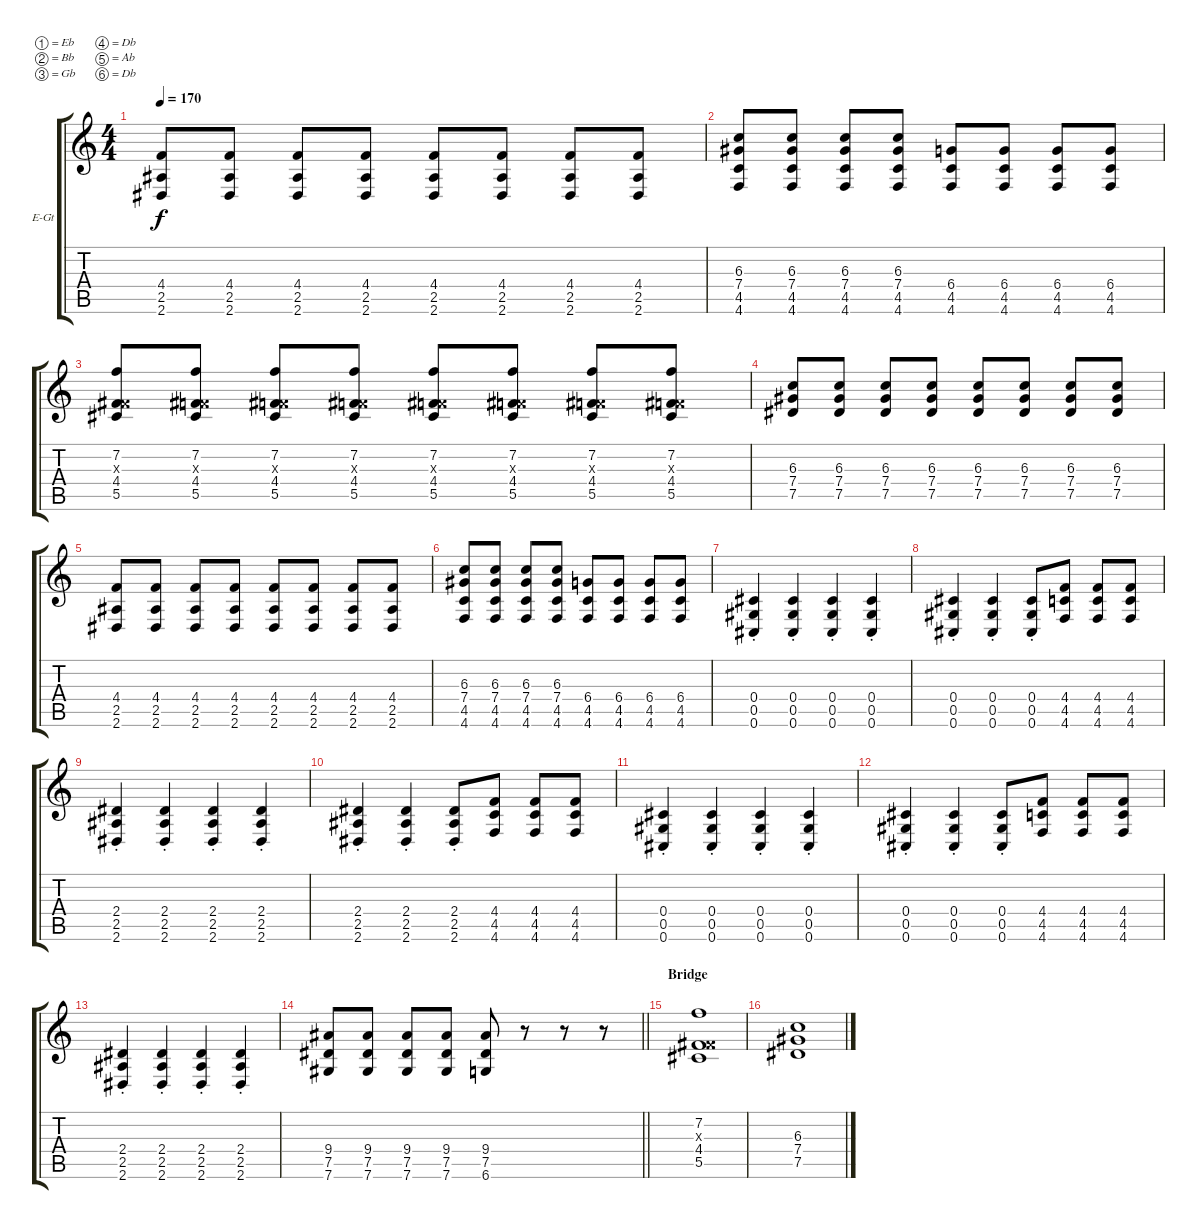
\bracketExtendMode groupsimilarinstruments
\firstSystemTrackNameOrientation horizontal
\otherSystemsTrackNameOrientation horizontal
\track ("Lead" "E-Gt") {mute instrument overdrivenguitar}
\staff {score tabs}
\tuning (Eb4 Bb3 Gb3 Db3 Ab2 Db2)
\ts (4 4)
\tempo 170
\clef g2
\ks c
(4.4 2.5 2.6).8{dy f} (4.4 2.5 2.6).8 (4.4 2.5 2.6).8 (4.4 2.5 2.6).8 (4.4 2.5 2.6).8 (4.4 2.5 2.6).8 (4.4 2.5 2.6).8 (4.4 2.5 2.6).8 |
(7.4 4.5 4.6 6.3).8 (7.4 4.5 4.6 6.3).8 (7.4 4.5 4.6 6.3).8 (7.4 4.5 4.6 6.3).8 (6.4 4.5 4.6).8 (6.4 4.5 4.6).8 (6.4 4.5 4.6).8 (6.4 4.5 4.6).8 |
(4.4 5.5 0.3{x} 7.2).8 (4.4 5.5 0.3{x} 7.2).8 (4.4 5.5 0.3{x} 7.2).8 (4.4 5.5 0.3{x} 7.2).8 (4.4 5.5 0.3{x} 7.2).8 (4.4 5.5 0.3{x} 7.2).8 (4.4 5.5 0.3{x} 7.2).8 (4.4 5.5 0.3{x} 7.2).8 |
(7.4 7.5 6.3).8 (7.4 7.5 6.3).8 (7.4 7.5 6.3).8 (7.4 7.5 6.3).8 (7.4 7.5 6.3).8 (7.4 7.5 6.3).8 (7.4 7.5 6.3).8 (7.4 7.5 6.3).8 |
(4.4 2.5 2.6).8 (4.4 2.5 2.6).8 (4.4 2.5 2.6).8 (4.4 2.5 2.6).8 (4.4 2.5 2.6).8 (4.4 2.5 2.6).8 (4.4 2.5 2.6).8 (4.4 2.5 2.6).8 |
(7.4 4.5 4.6 6.3).8 (7.4 4.5 4.6 6.3).8 (7.4 4.5 4.6 6.3).8 (7.4 4.5 4.6 6.3).8 (6.4 4.5 4.6).8 (6.4 4.5 4.6).8 (6.4 4.5 4.6).8 (6.4 4.5 4.6).8 |
(0.4{st} 0.5{st} 0.6).4 (0.4{st} 0.5{st} 0.6).4 (0.4{st} 0.5{st} 0.6).4 (0.4{st} 0.5{st} 0.6).4 |
(0.4{st} 0.5{st} 0.6).4 (0.5{st} 0.4 0.6).4 (0.4{st} 0.5{st} 0.6).8 (4.4 4.5 4.6).8 (4.4 4.5 4.6).8 (4.6 4.5 4.4).8 |
(2.5{st} 2.4 2.6).4 (2.4{st} 2.5{st} 2.6).4 (2.4{st} 2.5{st} 2.6).4 (2.4{st} 2.5{st} 2.6).4 |
(2.4{st} 2.5{st} 2.6).4 (2.5{st} 2.4 2.6).4 (2.4{st} 2.5{st} 2.6).8 (4.4 4.5 4.6).8 (4.4 4.5 4.6).8 (4.6 4.5 4.4).8 |
(0.4{st} 0.5{st} 0.6).4 (0.4{st} 0.5{st} 0.6).4 (0.4{st} 0.5{st} 0.6).4 (0.4{st} 0.5{st} 0.6).4 |
(0.4{st} 0.5{st} 0.6).4 (0.5{st} 0.4 0.6).4 (0.4{st} 0.5{st} 0.6).8 (4.4 4.5 4.6).8 (4.4 4.5 4.6).8 (4.6 4.5 4.4).8 |
(2.4{st} 2.5{st} 2.6).4 (2.4{st} 2.5{st} 2.6).4 (2.4{st} 2.5{st} 2.6).4 (2.4{st} 2.5{st} 2.6).4 |
\barLineRight lightlight
(7.6 7.5 9.4).8 (7.6 7.5 9.4).8 (7.6 7.5 9.4).8 (7.6 7.5 9.4).8 (6.6 7.5 9.4).8 r.8 r.8 r.8 |
\section ("" "Bridge")
(5.5 4.4 7.2 0.3{x}).1 |
(7.5 7.4 6.3).1
